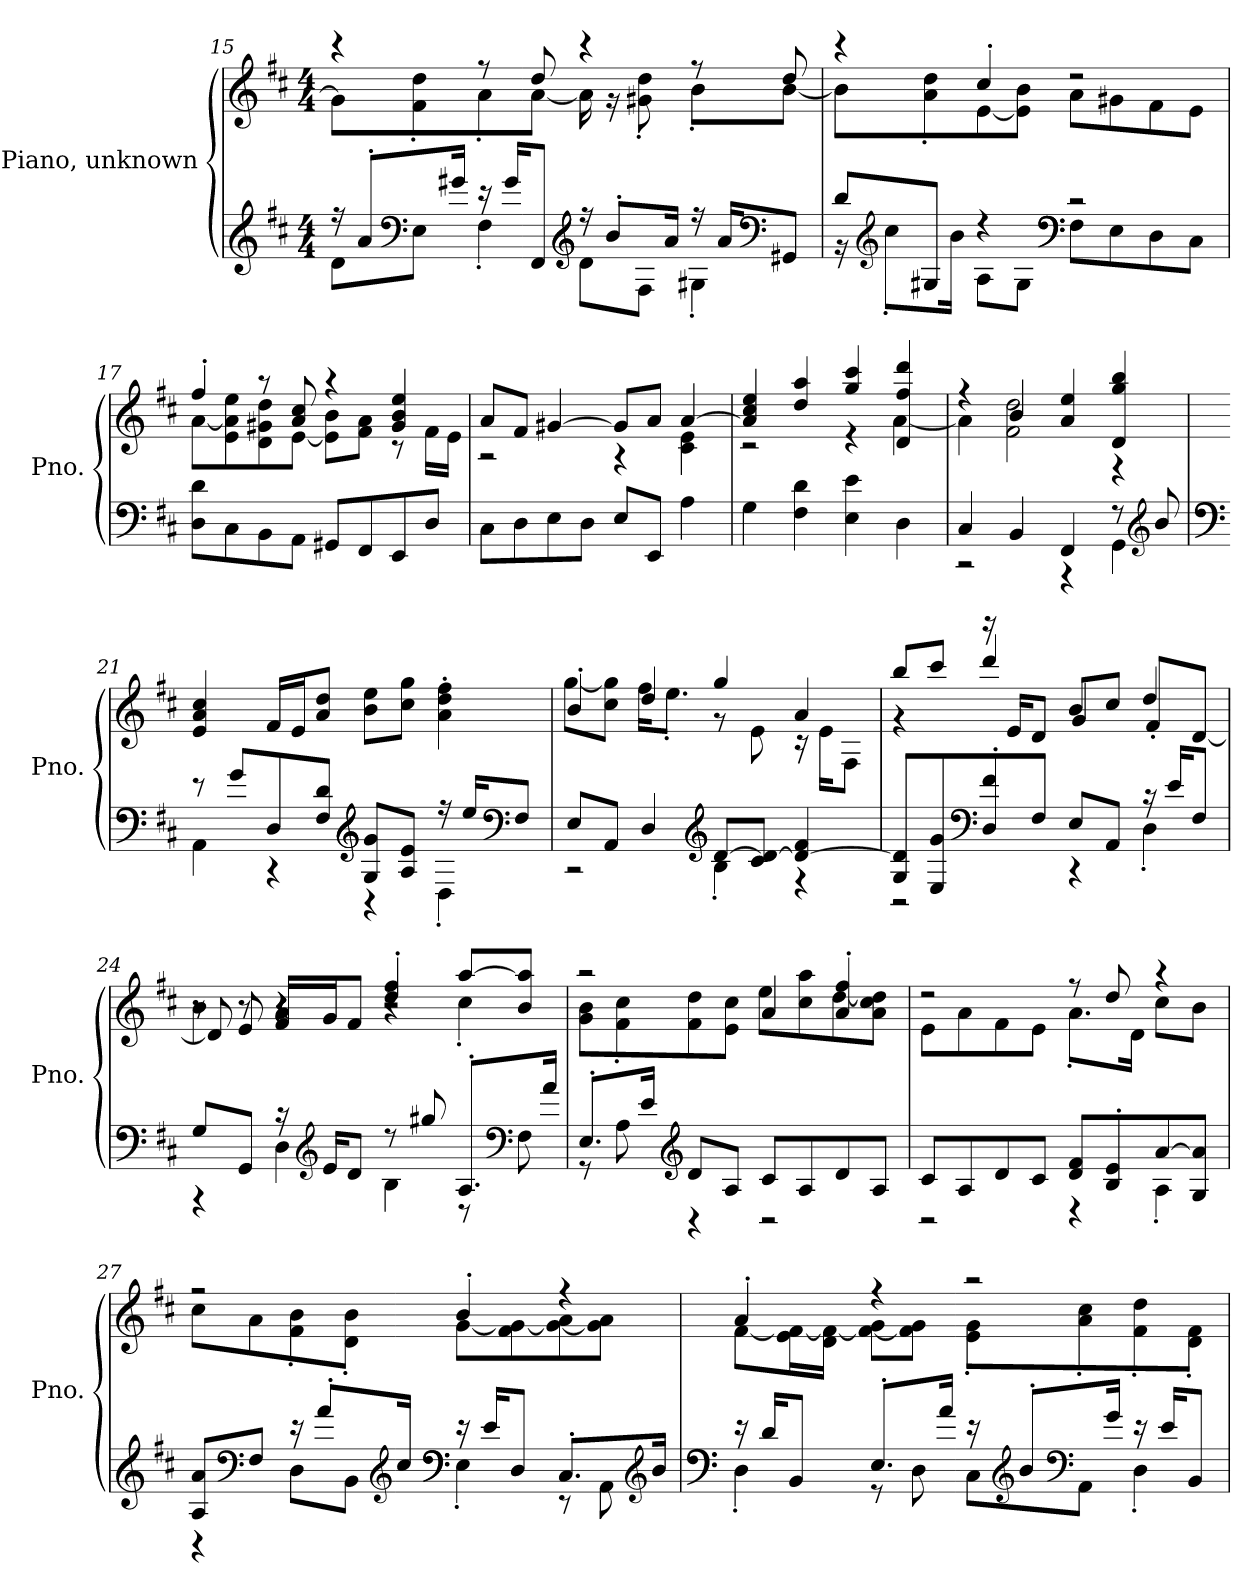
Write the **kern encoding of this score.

**kern	**kern
*part1	*part1
*staff2	*staff1
*I"Piano, unknown	*
*I'Pno.	*
*clefG2	*clefG2
*k[f#c#]	*k[f#c#]
*M4/4	*M4/4
=15	=15
*^	*^
16r	8d\L	4r	8g#\L]
8a'/L	.	.	.
*clefF4	*	*	*
.	8E\J	.	8f#\' 8dd\'
16g#X/Jk	.	.	.
16r	4F#'\	8r	8a'\
16g#/KL	.	.	.
8FF#/J	.	8dd/	[8a\J
*clefG2	*	*	*
16r	8d\L	4r	16a\]
8b'/L	.	.	16r
.	8F#\J	.	8g#X\' 8dd\'
16a/Jk	.	.	.
16r	4G#X'\	8r	8b'\L
16a/KL	.	.	.
*clefF4	*	*	*
8GG#X/J	.	8dd/	[8b\J
!!LO:PB:g=z	!!
=16	=16	=16	=16
8d/L	16r	4r	8b\L]
*clefG2	*	*	*
.	8cc#'\L	.	.
8G#X/J	.	.	8a\' 8dd\'
.	16b\Jk	.	.
4r	8A\L	4cc#'/	[8e\
.	8G#\J	.	8e\] 8b\J
*clefF4	*	*	*
2r	8F#\L	2r	8a\L
.	8E\	.	8g#X\
.	8D\	.	8f#\
.	8C#\J	.	8e\J
*v	*v	*	*
=17	=17	=17
8D\ 8d\L	4ff#'/	[8a\L
8C#\	.	8e\ 8a\] 8ee\
8BB\	8r	8d\ 8g#X\ 8dd\
8AA\J	8a/ 8cc#/	[8e\J
8GG#X/L	4r	8e\] 8b\L
8FF#/	.	8f#\ 8a\J
8EE/	4g#/ 4b/ 4ee/	8r
8D/J	.	16f#\LL
.	.	16e\JJ
=18	=18	=18
8C#\L	8a/L	2r
8D\	8f#/J	.
8E\	[4g#X/	.
8D\J	.	.
8E/L	8g#/L]	4r
8EE/J	8a/J	.
4A\	[4a/	4c#\ 4e\
=19	=19	=19
4G\	4a/] 4cc#/ 4ee/	2r
4F#\ 4d\	4dd/ 4aa/	.
4E\ 4e\	4gg/ 4ccc#/	4r
4D\	4d/ 4ff#/ 4ddd/	[4a\
!!LO:LB:g=z	!!
=20	=20	=20
*^	*	*
4C#/	2r	4r	4a\]
4BB/	.	4b/	2f#\ 2dd\
4FF#/	4r	4a/ 4ee/	.
8r	4GG\	4d/ 4gg/ 4bb/	4r
*clefG2	*	*	*
8b/	.	.	.
*	*	*v	*v
=21	=21	=21
*clefF4	*	*
8r	4AA\	4e/ 4a/ 4cc#/
8g/L	.	.
8D/	4r	16f#/LL
.	.	16e/J
8F#/ 8d/J	.	8a/ 8dd/J
*clefG2	*	*
8G/ 8g/L	4r	8b\ 8ee\L
8A/ 8e/J	.	8cc#\ 8gg\J
16r	4D'\	4a\' 4dd\' 4ff#\'
16ee/KL	.	.
*clefF4	*	*
8F#/J	.	.
=22	=22	=22
*	*	*^
8E/L	2r	4b'/	[8gg\L
8AA/J	.	.	8cc#\ 8gg\]J
4D/	.	4dd/	16ff#\KL
.	.	.	8.ee'\J
*clefG2	*	*	*
[8d/L	4B'\	4gg/	8r
8c#/ 8d/_J	.	.	8e\
4d/_ 4f#/	4r	4a/	16r
.	.	.	16e\KL
.	.	.	8F#\J
!!LO:LB:g=z	!!
=23	=23	=23	=23
8G/ 8d/]L	2r	8bb/L	4r
8E/ 8g/	.	8ccc#/J	.
*clefF4	*	*	*
8D/' 8f#/'	.	16r	4ddd/
.	.	16e/KL	.
8F#/J	.	8d/J	.
8E/L	4r	8b/L	4g/
8AA/J	.	8cc#/J	.
16r	4D'\	4dd/	8f#'/L
16e/KL	.	.	.
8F#/J	.	.	[8d/J
=24	=24	=24	=24
*	*	*	*^
8G/L	4r	8r	4b\	8d/]
8GG/J	.	8e/	.	8r
16r	4D\	16f#/ 16a/LL	4r	4r
*clefG2	*	*	*	*
16e/KL	.	16g/J	.	.
8d/J	.	8f#/J	.	.
8r	4B\	4dd/' 4ff#/'	4r	2r
8gg#X/	.	.	.	.
8.A'/L	8r	[8aa/L	4cc#'\	.
*clefF4	*	*	*	*
.	8F#\	8b/ 8aa/]J	.	.
16a/Jk	.	.	.	.
*	*	*	*v	*v
=25	=25	=25	=25
8.E'/L	8r	2r	8g\ 8b\L
.	8A\	.	8f#\' 8cc#\'
16e/Jk	.	.	.
*clefG2	*	*	*
8d/L	4r	.	8f#\ 8dd\
8A/J	.	.	8e\ 8cc#\J
8c#/L	2r	4a/	8ee\L
8A/	.	.	8cc#\ 8aa\
8d/	.	4a/' 4ff#/'	[8dd\
8A/J	.	.	8a\ 8cc#\ 8dd\]J
!!LO:LB:g=z	!!
=26	=26	=26	=26
8c#/L	2r	2r	8e\L
8A/	.	.	8a\
8d/	.	.	8f#\
8c#/J	.	.	8e\J
8d/ 8f#/L	4r	8r	8.a'\L
8B/' 8e/'	.	8dd/	.
.	.	.	16d\Jk
[8a/	4A'\	4r	8cc#\L
8G/ 8a/]J	.	.	8b\J
=27	=27	=27	=27
8A/ 8a/L	4r	2r	8cc#\L
*clefF4	*	*	*
8F#/J	.	.	8a\
16r	8D\L	.	8f#\' 8b\'
8a'/L	.	.	.
.	8BB\J	.	8d\' 8b\'J
*clefG2	*	*	*
16cc#/Jk	.	.	.
*clefF4	*	*	*
16r	4E'\	4b'/	[8g\L
16e/KL	.	.	.
8D/J	.	.	8f#\ 8g\_
8.C#'/L	8r	4r	8g\_ 8a\
.	8AA\	.	8g\] 8a\J
*clefG2	*	*	*
16b/Jk	.	.	.
!!LO:LB:g=z	!!
=28	=28	=28	=28
*clefF4	*	*	*
16r	4D'\	4a'/	[8f#\L
16d/KL	.	.	.
8BB/J	.	.	16e\ 16f#\_L
.	.	.	16d\ 16f#\_JJ
8.E'/L	8r	4r	8f#\_ 8g\L
.	8D\	.	8f#\] 8g\J
16a/Jk	.	.	.
16r	8C#\L	2r	8e\' 8g\'L
*clefG2	*	*	*
8b'/L	.	.	.
*clefF4	*	*	*
.	8AA\J	.	8a\' 8cc#\'
16g/Jk	.	.	.
16r	4D'\	.	8f#\' 8dd\'
16e/KL	.	.	.
8BB/J	.	.	8d\' 8f#\'J
*v	*v	*	*
*	*v	*v
=	=
*-	*-
